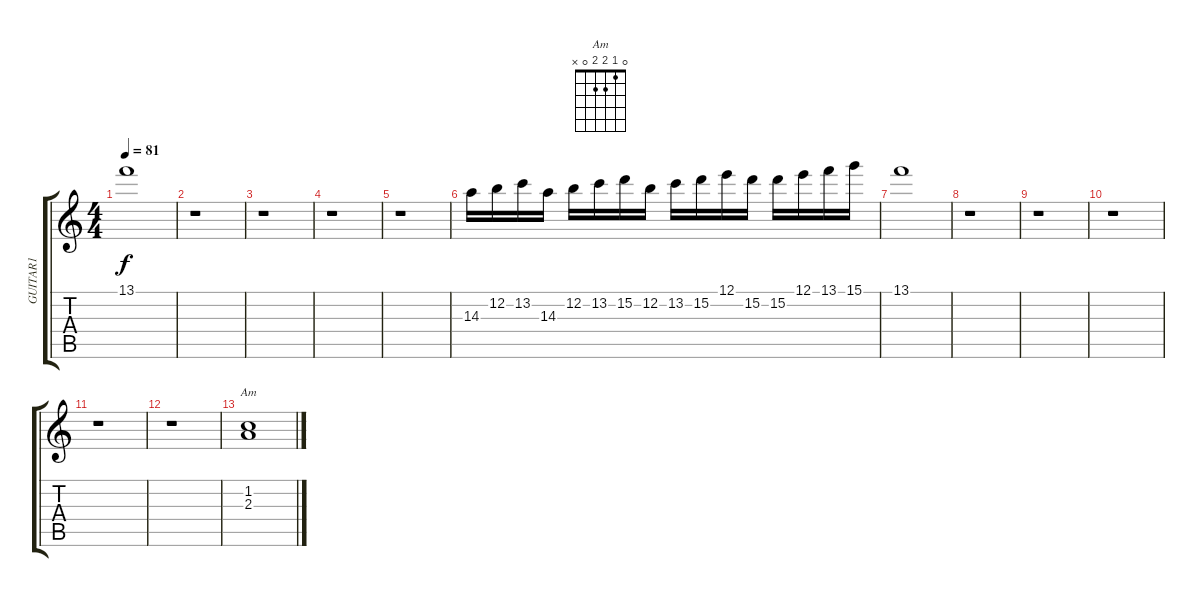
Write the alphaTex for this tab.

\track ("GUITAR1" "GUITAR1") {instrument electricguitarjazz}
\staff {score tabs}
\tuning (E4 B3 G3 D3 A2 E2) {hide}
\chord ("Am" 0 1 2 2 0 x)
\ts (4 4)
\tempo 81
\clef g2
\ks c
13.1.1{dy f} |
r.1 |
r.1 |
r.1 |
r.1 |
14.3.16 12.2.16 13.2.16 14.3.16 12.2.16 13.2.16 15.2.16 12.2.16 13.2.16 15.2.16 12.1.16 15.2.16 15.2.16 12.1.16 13.1.16 15.1.16 |
13.1.1 |
r.1 |
r.1 |
r.1 |
r.1 |
r.1 |
(1.2 2.3).1{ch "Am"}
